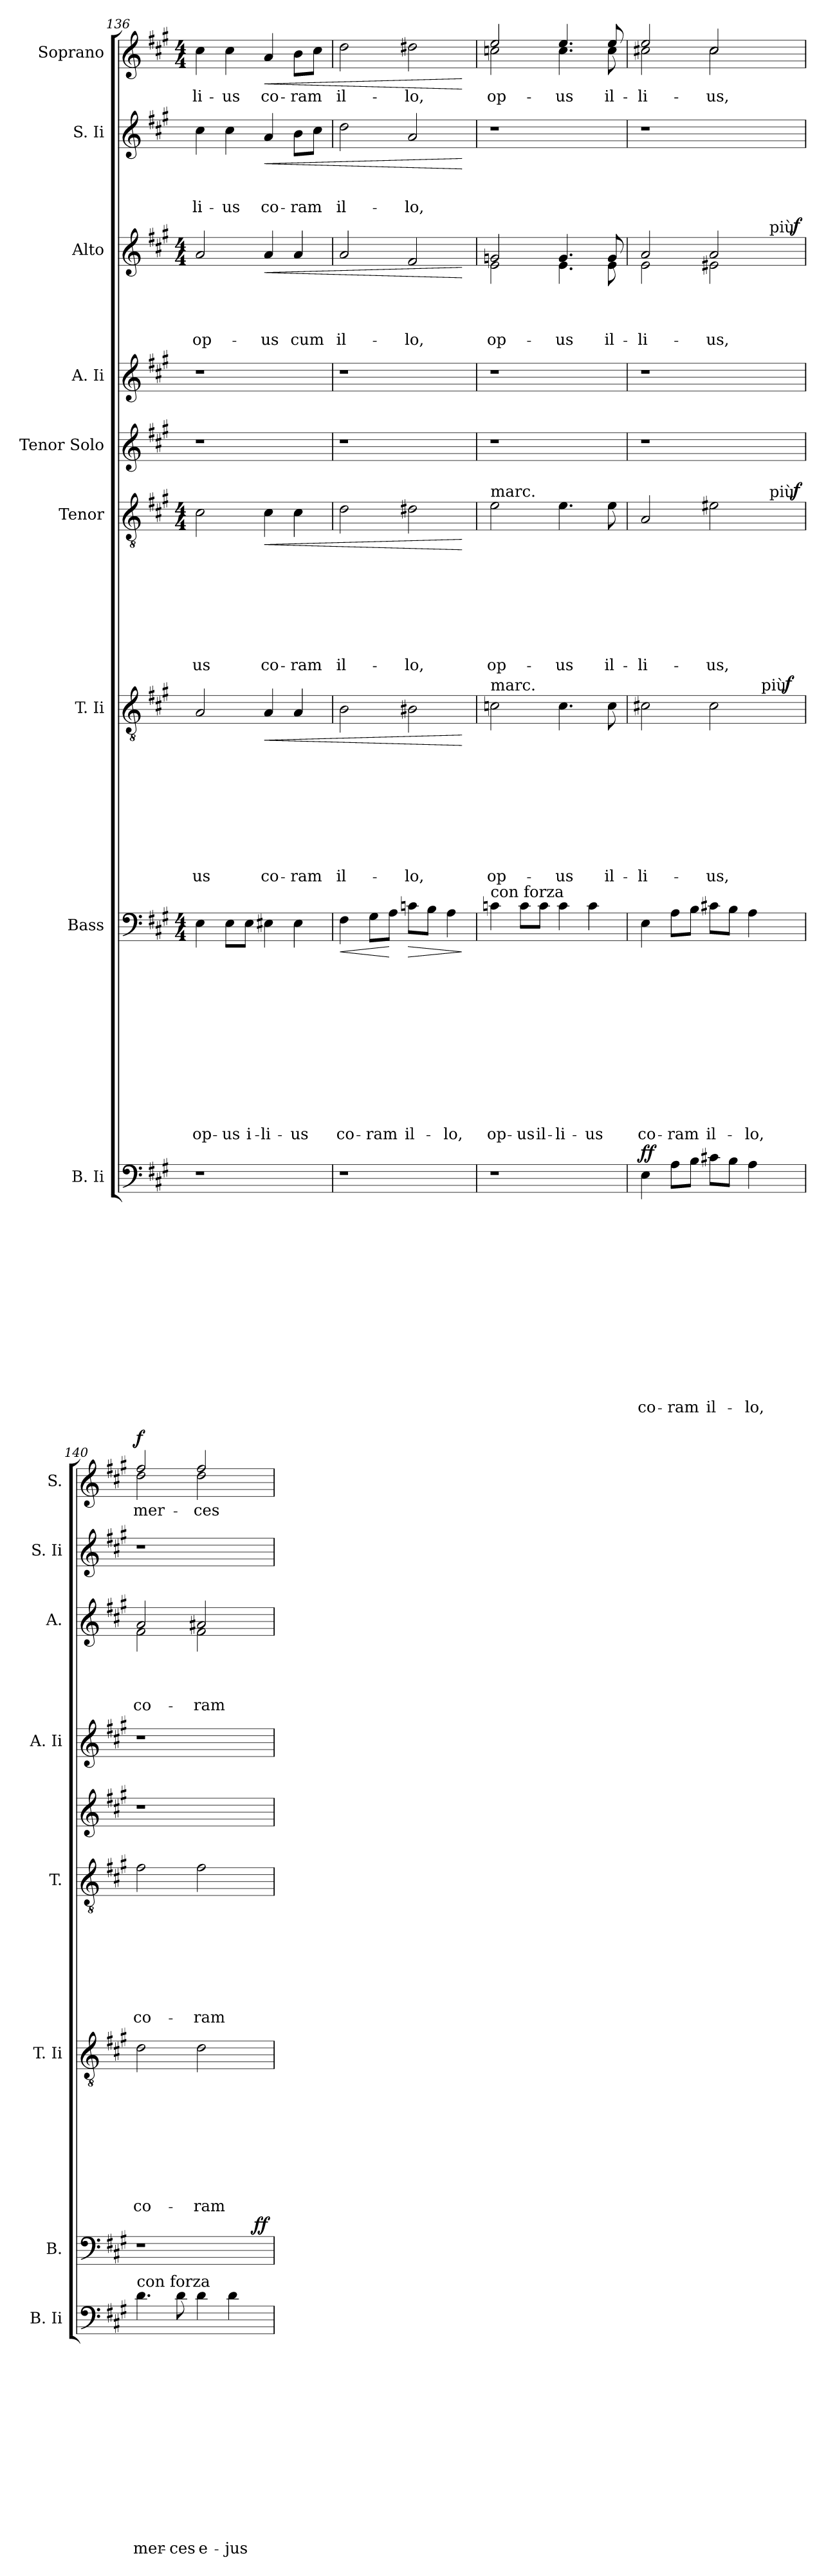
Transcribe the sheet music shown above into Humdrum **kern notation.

**kern	**text	**text	**text	**text	**text	**text	**text	**text	**text	**text	**text	**text	**text	**text	**dynam	**kern	**text	**text	**text	**text	**text	**text	**text	**text	**text	**text	**text	**text	**dynam	**kern	**text	**text	**text	**text	**text	**text	**text	**text	**text	**dynam	**kern	**text	**text	**text	**text	**text	**text	**text	**text	**dynam	**kern	**kern	**kern	**text	**text	**text	**text	**dynam	**kern	**text	**text	**text	**dynam	**kern	**text	**dynam
*part9	*part9	*part9	*part9	*part9	*part9	*part9	*part9	*part9	*part9	*part9	*part9	*part9	*part9	*part9	*part9	*part8	*part8	*part8	*part8	*part8	*part8	*part8	*part8	*part8	*part8	*part8	*part8	*part8	*part8	*part7	*part7	*part7	*part7	*part7	*part7	*part7	*part7	*part7	*part7	*part7	*part6	*part6	*part6	*part6	*part6	*part6	*part6	*part6	*part6	*part6	*part5	*part4	*part3	*part3	*part3	*part3	*part3	*part3	*part2	*part2	*part2	*part2	*part2	*part1	*part1	*part1
*staff9	*staff9	*staff9	*staff9	*staff9	*staff9	*staff9	*staff9	*staff9	*staff9	*staff9	*staff9	*staff9	*staff9	*staff9	*staff9	*staff8	*staff8	*staff8	*staff8	*staff8	*staff8	*staff8	*staff8	*staff8	*staff8	*staff8	*staff8	*staff8	*staff8	*staff7	*staff7	*staff7	*staff7	*staff7	*staff7	*staff7	*staff7	*staff7	*staff7	*staff7	*staff6	*staff6	*staff6	*staff6	*staff6	*staff6	*staff6	*staff6	*staff6	*staff6	*staff5	*staff4	*staff3	*staff3	*staff3	*staff3	*staff3	*staff3	*staff2	*staff2	*staff2	*staff2	*staff2	*staff1	*staff1	*staff1
*I"B. Ii	*	*	*	*	*	*	*	*	*	*	*	*	*	*	*	*I"Bass	*	*	*	*	*	*	*	*	*	*	*	*	*	*I"T. Ii	*	*	*	*	*	*	*	*	*	*	*I"Tenor	*	*	*	*	*	*	*	*	*	*I"Tenor Solo	*I"A. Ii	*I"Alto	*	*	*	*	*	*I"S. Ii	*	*	*	*	*I"Soprano	*	*
*I'B. Ii	*	*	*	*	*	*	*	*	*	*	*	*	*	*	*	*I'B.	*	*	*	*	*	*	*	*	*	*	*	*	*	*I'T. Ii	*	*	*	*	*	*	*	*	*	*	*I'T.	*	*	*	*	*	*	*	*	*	*	*I'A. Ii	*I'A.	*	*	*	*	*	*I'S. Ii	*	*	*	*	*I'S.	*	*
*clefF4	*	*	*	*	*	*	*	*	*	*	*	*	*	*	*	*clefF4	*	*	*	*	*	*	*	*	*	*	*	*	*	*clefGv2	*	*	*	*	*	*	*	*	*	*	*clefGv2	*	*	*	*	*	*	*	*	*	*clefG2	*clefG2	*clefG2	*	*	*	*	*	*clefG2	*	*	*	*	*clefG2	*	*
*k[f#c#g#]	*	*	*	*	*	*	*	*	*	*	*	*	*	*	*	*k[f#c#g#]	*	*	*	*	*	*	*	*	*	*	*	*	*	*k[f#c#g#]	*	*	*	*	*	*	*	*	*	*	*k[f#c#g#]	*	*	*	*	*	*	*	*	*	*k[f#c#g#]	*k[f#c#g#]	*k[f#c#g#]	*	*	*	*	*	*k[f#c#g#]	*	*	*	*	*k[f#c#g#]	*	*
*A:	*	*	*	*	*	*	*	*	*	*	*	*	*	*	*	*A:	*	*	*	*	*	*	*	*	*	*	*	*	*	*A:	*	*	*	*	*	*	*	*	*	*	*A:	*	*	*	*	*	*	*	*	*	*A:	*A:	*A:	*	*	*	*	*	*A:	*	*	*	*	*A:	*	*
*	*	*	*	*	*	*	*	*	*	*	*	*	*	*	*	*M4/4	*	*	*	*	*	*	*	*	*	*	*	*	*	*	*	*	*	*	*	*	*	*	*	*	*M4/4	*	*	*	*	*	*	*	*	*	*	*	*M4/4	*	*	*	*	*	*	*	*	*	*	*M4/4	*	*
=136	=136	=136	=136	=136	=136	=136	=136	=136	=136	=136	=136	=136	=136	=136	=136	=136	=136	=136	=136	=136	=136	=136	=136	=136	=136	=136	=136	=136	=136	=136	=136	=136	=136	=136	=136	=136	=136	=136	=136	=136	=136	=136	=136	=136	=136	=136	=136	=136	=136	=136	=136	=136	=136	=136	=136	=136	=136	=136	=136	=136	=136	=136	=136	=136	=136	=136
!	!	!	!	!	!	!	!	!	!	!	!	!	!	!	!	!	!	!	!	!	!	!	!	!	!	!	!	!LO:LY:b	!	!	!	!	!	!	!	!	!	!	!LO:LY:b	!	!	!	!	!	!	!	!	!	!LO:LY:b	!	!	!	!	!	!	!	!LO:LY:b	!	!	!	!	!LO:LY:b	!	!	!LO:LY:b	!
1r	.	.	.	.	.	.	.	.	.	.	.	.	.	.	.	4E\	.	.	.	.	.	.	.	.	.	.	.	op-	.	2A/	.	.	.	.	.	.	.	.	-us	.	2c#\	.	.	.	.	.	.	.	-us	.	1r	1r	2a/	.	.	.	op-	.	4cc#\	.	.	-li-	.	4cc#\	-li-	.
!	!	!	!	!	!	!	!	!	!	!	!	!	!	!	!	!	!	!	!	!	!	!	!	!	!	!	!	!LO:LY:b	!	!	!	!	!	!	!	!	!	!	!	!	!	!	!	!	!	!	!	!	!	!	!	!	!	!	!	!	!	!	!	!	!	!LO:LY:b	!	!	!LO:LY:b	!
.	.	.	.	.	.	.	.	.	.	.	.	.	.	.	.	8E\L	.	.	.	.	.	.	.	.	.	.	.	-us	.	.	.	.	.	.	.	.	.	.	.	.	.	.	.	.	.	.	.	.	.	.	.	.	.	.	.	.	.	.	4cc#\	.	.	-us	.	4cc#\	-us	.
!	!	!	!	!	!	!	!	!	!	!	!	!	!	!	!	!	!	!	!	!	!	!	!	!	!	!	!	!LO:LY:b	!	!	!	!	!	!	!	!	!	!	!	!	!	!	!	!	!	!	!	!	!	!	!	!	!	!	!	!	!	!	!	!	!	!	!	!	!	!
.	.	.	.	.	.	.	.	.	.	.	.	.	.	.	.	8E\J	.	.	.	.	.	.	.	.	.	.	.	i-	.	.	.	.	.	.	.	.	.	.	.	.	.	.	.	.	.	.	.	.	.	.	.	.	.	.	.	.	.	.	.	.	.	.	.	.	.	.
!	!	!	!	!	!	!	!	!	!	!	!	!	!	!	!	!	!	!	!	!	!	!	!	!	!	!	!	!LO:LY:b	!	!	!	!	!	!	!	!	!	!	!LO:LY:b	!LO:HP:b	!	!	!	!	!	!	!	!	!LO:LY:b	!LO:HP:b	!	!	!	!	!	!	!LO:LY:b	!LO:HP:b	!	!	!	!LO:LY:b	!LO:HP:b	!	!LO:LY:b	!LO:HP:b
.	.	.	.	.	.	.	.	.	.	.	.	.	.	.	.	4E#X\	.	.	.	.	.	.	.	.	.	.	.	-li-	.	4A/	.	.	.	.	.	.	.	.	co-	<	4c#\	.	.	.	.	.	.	.	co-	<	.	.	4a/	.	.	.	-us	<	4a/	.	.	co-	<	4a/	co-	<
!	!	!	!	!	!	!	!	!	!	!	!	!	!	!	!	!	!	!	!	!	!	!	!	!	!	!	!	!LO:LY:b	!	!	!	!	!	!	!	!	!	!	!LO:LY:b	!	!	!	!	!	!	!	!	!	!LO:LY:b	!	!	!	!	!	!	!	!LO:LY:b	!	!	!	!	!LO:LY:b	!	!	!LO:LY:b	!
.	.	.	.	.	.	.	.	.	.	.	.	.	.	.	.	4E#\	.	.	.	.	.	.	.	.	.	.	.	-us	.	4A/	.	.	.	.	.	.	.	.	-ram	.	4c#\	.	.	.	.	.	.	.	-ram	.	.	.	4a/	.	.	.	cum	.	8b\L	.	.	-ram	.	8b\L	-ram	.
.	.	.	.	.	.	.	.	.	.	.	.	.	.	.	.	.	.	.	.	.	.	.	.	.	.	.	.	.	.	.	.	.	.	.	.	.	.	.	.	.	.	.	.	.	.	.	.	.	.	.	.	.	.	.	.	.	.	.	8cc#\J	.	.	.	.	8cc#\J	.	.
=137	=137	=137	=137	=137	=137	=137	=137	=137	=137	=137	=137	=137	=137	=137	=137	=137	=137	=137	=137	=137	=137	=137	=137	=137	=137	=137	=137	=137	=137	=137	=137	=137	=137	=137	=137	=137	=137	=137	=137	=137	=137	=137	=137	=137	=137	=137	=137	=137	=137	=137	=137	=137	=137	=137	=137	=137	=137	=137	=137	=137	=137	=137	=137	=137	=137	=137
!	!	!	!	!	!	!	!	!	!	!	!	!	!	!	!	!	!	!	!	!	!	!	!	!	!	!	!	!LO:LY:b	!LO:HP:b	!	!	!	!	!	!	!	!	!	!LO:LY:b	!	!	!	!	!	!	!	!	!	!LO:LY:b	!	!	!	!	!	!	!	!LO:LY:b	!	!	!	!	!LO:LY:b	!	!	!LO:LY:b	!
1r	.	.	.	.	.	.	.	.	.	.	.	.	.	.	.	4F#\	.	.	.	.	.	.	.	.	.	.	.	co-	<	2B\	.	.	.	.	.	.	.	.	il-	.	2d\	.	.	.	.	.	.	.	il-	.	1r	1r	2a/	.	.	.	il-	.	2dd\	.	.	il-	.	2dd\	il-	.
!	!	!	!	!	!	!	!	!	!	!	!	!	!	!	!	!	!	!	!	!	!	!	!	!	!	!	!	!LO:LY:b	!	!	!	!	!	!	!	!	!	!	!	!	!	!	!	!	!	!	!	!	!	!	!	!	!	!	!	!	!	!	!	!	!	!	!	!	!	!
.	.	.	.	.	.	.	.	.	.	.	.	.	.	.	.	8G#\L	.	.	.	.	.	.	.	.	.	.	.	-ram	.	.	.	.	.	.	.	.	.	.	.	.	.	.	.	.	.	.	.	.	.	.	.	.	.	.	.	.	.	.	.	.	.	.	.	.	.	.
.	.	.	.	.	.	.	.	.	.	.	.	.	.	.	.	8A\J	.	.	.	.	.	.	.	.	.	.	.	.	[	.	.	.	.	.	.	.	.	.	.	.	.	.	.	.	.	.	.	.	.	.	.	.	.	.	.	.	.	.	.	.	.	.	.	.	.	.
!	!	!	!	!	!	!	!	!	!	!	!	!	!	!	!	!	!	!	!	!	!	!	!	!	!	!	!	!LO:LY:b	!LO:HP:b	!	!	!	!	!	!	!	!	!	!LO:LY:b	!	!	!	!	!	!	!	!	!	!LO:LY:b	!	!	!	!	!	!	!	!LO:LY:b	!	!	!	!	!LO:LY:b	!	!	!LO:LY:b	!
.	.	.	.	.	.	.	.	.	.	.	.	.	.	.	.	8cn\L	.	.	.	.	.	.	.	.	.	.	.	il-	>	2B#X\	.	.	.	.	.	.	.	.	-lo,	.	2d#X\	.	.	.	.	.	.	.	-lo,	.	.	.	2f#/	.	.	.	-lo,	.	2a/	.	.	-lo,	.	2dd#X\	-lo,	.
.	.	.	.	.	.	.	.	.	.	.	.	.	.	.	.	8B\J	.	.	.	.	.	.	.	.	.	.	.	.	.	.	.	.	.	.	.	.	.	.	.	.	.	.	.	.	.	.	.	.	.	.	.	.	.	.	.	.	.	.	.	.	.	.	.	.	.	.
!	!	!	!	!	!	!	!	!	!	!	!	!	!	!	!	!	!	!	!	!	!	!	!	!	!	!	!	!LO:LY:b	!	!	!	!	!	!	!	!	!	!	!	!	!	!	!	!	!	!	!	!	!	!	!	!	!	!	!	!	!	!	!	!	!	!	!	!	!	!
.	.	.	.	.	.	.	.	.	.	.	.	.	.	.	.	4A\	.	.	.	.	.	.	.	.	.	.	.	-lo,	.	.	.	.	.	.	.	.	.	.	.	.	.	.	.	.	.	.	.	.	.	.	.	.	.	.	.	.	.	.	.	.	.	.	.	.	.	.
.	.	.	.	.	.	.	.	.	.	.	.	.	.	.	.	.	.	.	.	.	.	.	.	.	.	.	.	.	]	.	.	.	.	.	.	.	.	.	.	[	.	.	.	.	.	.	.	.	.	[	.	.	.	.	.	.	.	[	.	.	.	.	[	.	.	[
!!LO:PB:g=z
=138	=138	=138	=138	=138	=138	=138	=138	=138	=138	=138	=138	=138	=138	=138	=138	=138	=138	=138	=138	=138	=138	=138	=138	=138	=138	=138	=138	=138	=138	=138	=138	=138	=138	=138	=138	=138	=138	=138	=138	=138	=138	=138	=138	=138	=138	=138	=138	=138	=138	=138	=138	=138	=138	=138	=138	=138	=138	=138	=138	=138	=138	=138	=138	=138	=138	=138
!	!	!	!	!	!	!	!	!	!	!	!	!	!	!	!	!	!	!	!	!	!	!	!	!	!	!	!	!	!	!	!	!	!	!	!	!	!	!	!	!	!	!	!	!	!	!	!	!	!	!	!	!	!LO:TX:a:t=marc.	!	!	!	!	!	!	!	!	!	!	!	!	!
!	!	!	!	!	!	!	!	!	!	!	!	!	!	!	!	!	!	!	!	!	!	!	!	!	!	!	!	!	!	!	!	!	!	!	!	!	!	!	!	!	!LO:TX:a:t=marc.	!	!	!	!	!	!	!	!	!	!	!	!	!	!	!	!	!	!	!	!	!	!	!	!	!
!	!	!	!	!	!	!	!	!	!	!	!	!	!	!	!	!	!	!	!	!	!	!	!	!	!	!	!	!	!	!LO:TX:a:t=marc.	!	!	!	!	!	!	!	!	!	!	!	!	!	!	!	!	!	!	!	!	!	!	!	!	!	!	!	!	!	!	!	!	!	!	!	!
!	!	!	!	!	!	!	!	!	!	!	!	!	!	!	!	!LO:TX:a:t=con forza	!	!	!	!	!	!	!	!	!	!	!	!	!	!	!	!	!	!	!	!	!	!	!	!	!	!	!	!	!	!	!	!	!	!	!	!	!	!	!	!	!	!	!	!	!	!	!	!	!	!
!	!	!	!	!	!	!	!	!	!	!	!	!	!	!	!	!	!	!	!	!	!	!	!	!	!	!	!	!LO:LY:b	!	!	!	!	!	!	!	!	!	!	!LO:LY:b	!	!	!	!	!	!	!	!	!	!LO:LY:b	!	!	!	!	!	!	!	!LO:LY:b	!	!	!	!	!	!	!	!LO:LY:b	!
*	*	*	*	*	*	*	*	*	*	*	*	*	*	*	*	*	*	*	*	*	*	*	*	*	*	*	*	*	*	*	*	*	*	*	*	*	*	*	*	*	*	*	*	*	*	*	*	*	*	*	*	*	*^	*	*	*	*	*	*	*	*	*	*	*^	*	*
1r	.	.	.	.	.	.	.	.	.	.	.	.	.	.	.	4cn\	.	.	.	.	.	.	.	.	.	.	.	op-	.	2cn\	.	.	.	.	.	.	.	.	op-	.	2e\	.	.	.	.	.	.	.	op-	.	1r	1r	2gn/	2e\	.	.	.	op-	.	1r	.	.	.	.	2ee/	2ccn\	op-	.
!	!	!	!	!	!	!	!	!	!	!	!	!	!	!	!	!	!	!	!	!	!	!	!	!	!	!	!	!LO:LY:b	!	!	!	!	!	!	!	!	!	!	!	!	!	!	!	!	!	!	!	!	!	!	!	!	!	!	!	!	!	!	!	!	!	!	!	!	!	!	!	!
.	.	.	.	.	.	.	.	.	.	.	.	.	.	.	.	8c\L	.	.	.	.	.	.	.	.	.	.	.	-us	.	.	.	.	.	.	.	.	.	.	.	.	.	.	.	.	.	.	.	.	.	.	.	.	.	.	.	.	.	.	.	.	.	.	.	.	.	.	.	.
!	!	!	!	!	!	!	!	!	!	!	!	!	!	!	!	!	!	!	!	!	!	!	!	!	!	!	!	!LO:LY:b	!	!	!	!	!	!	!	!	!	!	!	!	!	!	!	!	!	!	!	!	!	!	!	!	!	!	!	!	!	!	!	!	!	!	!	!	!	!	!	!
.	.	.	.	.	.	.	.	.	.	.	.	.	.	.	.	8c\J	.	.	.	.	.	.	.	.	.	.	.	il-	.	.	.	.	.	.	.	.	.	.	.	.	.	.	.	.	.	.	.	.	.	.	.	.	.	.	.	.	.	.	.	.	.	.	.	.	.	.	.	.
!	!	!	!	!	!	!	!	!	!	!	!	!	!	!	!	!	!	!	!	!	!	!	!	!	!	!	!	!LO:LY:b	!	!	!	!	!	!	!	!	!	!	!LO:LY:b	!	!	!	!	!	!	!	!	!	!LO:LY:b	!	!	!	!	!	!	!	!	!LO:LY:b	!	!	!	!	!	!	!	!	!LO:LY:b	!
.	.	.	.	.	.	.	.	.	.	.	.	.	.	.	.	4c\	.	.	.	.	.	.	.	.	.	.	.	-li-	.	4.c\	.	.	.	.	.	.	.	.	-us	.	4.e\	.	.	.	.	.	.	.	-us	.	.	.	4.g/	4.e\	.	.	.	-us	.	.	.	.	.	.	4.ee/	4.cc\	-us	.
!	!	!	!	!	!	!	!	!	!	!	!	!	!	!	!	!	!	!	!	!	!	!	!	!	!	!	!	!LO:LY:b	!	!	!	!	!	!	!	!	!	!	!	!	!	!	!	!	!	!	!	!	!	!	!	!	!	!	!	!	!	!	!	!	!	!	!	!	!	!	!	!
.	.	.	.	.	.	.	.	.	.	.	.	.	.	.	.	4c\	.	.	.	.	.	.	.	.	.	.	.	-us	.	.	.	.	.	.	.	.	.	.	.	.	.	.	.	.	.	.	.	.	.	.	.	.	.	.	.	.	.	.	.	.	.	.	.	.	.	.	.	.
!	!	!	!	!	!	!	!	!	!	!	!	!	!	!	!	!	!	!	!	!	!	!	!	!	!	!	!	!	!	!	!	!	!	!	!	!	!	!	!LO:LY:b	!	!	!	!	!	!	!	!	!	!LO:LY:b	!	!	!	!	!	!	!	!	!LO:LY:b	!	!	!	!	!	!	!	!	!LO:LY:b	!
.	.	.	.	.	.	.	.	.	.	.	.	.	.	.	.	.	.	.	.	.	.	.	.	.	.	.	.	.	.	8c\	.	.	.	.	.	.	.	.	il-	.	8e\	.	.	.	.	.	.	.	il-	.	.	.	8g/	8e\	.	.	.	il-	.	.	.	.	.	.	8ee/	8cc\	il-	.
=139	=139	=139	=139	=139	=139	=139	=139	=139	=139	=139	=139	=139	=139	=139	=139	=139	=139	=139	=139	=139	=139	=139	=139	=139	=139	=139	=139	=139	=139	=139	=139	=139	=139	=139	=139	=139	=139	=139	=139	=139	=139	=139	=139	=139	=139	=139	=139	=139	=139	=139	=139	=139	=139	=139	=139	=139	=139	=139	=139	=139	=139	=139	=139	=139	=139	=139	=139	=139
!	!	!	!	!	!	!	!	!	!	!	!	!	!	!LO:LY:b	!LO:DY:a	!	!	!	!	!	!	!	!	!	!	!	!	!LO:LY:b	!	!	!	!	!	!	!	!	!	!	!LO:LY:b	!	!	!	!	!	!	!	!	!	!LO:LY:b	!	!	!	!	!	!	!	!	!LO:LY:b	!	!	!	!	!	!	!	!	!LO:LY:b	!
*	*	*	*	*	*	*	*	*	*	*	*	*	*	*	*	*	*	*	*	*	*	*	*	*	*	*	*	*	*	*^	*	*	*	*	*	*	*	*	*	*	*^	*	*	*	*	*	*	*	*	*	*	*	*^	*	*	*	*	*	*	*	*	*	*	*	*	*	*	*
*	*	*	*	*	*	*	*	*	*	*	*	*	*	*	*	*	*	*	*	*	*	*	*	*	*	*	*	*	*	*	*^	*	*	*	*	*	*	*	*	*	*	*	*^	*	*	*	*	*	*	*	*	*	*	*	*	*	*^	*	*	*	*	*	*	*	*	*	*	*	*	*	*
4E\	.	.	.	.	.	.	.	.	.	.	.	.	.	co-	ff	4E\	.	.	.	.	.	.	.	.	.	.	.	co-	.	2c#X\	2...ryy	2ryy	.	.	.	.	.	.	.	.	-li-	.	2A/	2ryy	2ryy	.	.	.	.	.	.	.	-li-	.	1r	1r	2a/	2e\	2ryy	2ryy	.	.	.	-li-	.	1r	.	.	.	.	2ee/	2cc#X\	-li-	.
!	!	!	!	!	!	!	!	!	!	!	!	!	!	!LO:LY:b	!	!	!	!	!	!	!	!	!	!	!	!	!	!LO:LY:b	!	!	!	!	!	!	!	!	!	!	!	!	!	!	!	!	!	!	!	!	!	!	!	!	!	!	!	!	!	!	!	!	!	!	!	!	!	!	!	!	!	!	!	!	!	!
8A\L	.	.	.	.	.	.	.	.	.	.	.	.	.	-ram	.	8A\L	.	.	.	.	.	.	.	.	.	.	.	-ram	.	.	.	.	.	.	.	.	.	.	.	.	.	.	.	.	.	.	.	.	.	.	.	.	.	.	.	.	.	.	.	.	.	.	.	.	.	.	.	.	.	.	.	.	.	.
8B\J	.	.	.	.	.	.	.	.	.	.	.	.	.	.	.	8B\J	.	.	.	.	.	.	.	.	.	.	.	.	.	.	.	.	.	.	.	.	.	.	.	.	.	.	.	.	.	.	.	.	.	.	.	.	.	.	.	.	.	.	.	.	.	.	.	.	.	.	.	.	.	.	.	.	.	.
!	!	!	!	!	!	!	!	!	!	!	!	!	!	!LO:LY:b	!	!	!	!	!	!	!	!	!	!	!	!	!	!LO:LY:b	!	!	!	!	!	!	!	!	!	!	!	!	!LO:LY:b	!	!	!	!	!	!	!	!	!	!	!	!LO:LY:b	!	!	!	!	!	!	!	!	!	!	!LO:LY:b	!	!	!	!	!	!	!	!	!LO:LY:b	!
8c#X\L	.	.	.	.	.	.	.	.	.	.	.	.	.	il-	.	8c#X\L	.	.	.	.	.	.	.	.	.	.	.	il-	.	2c#\	.	4ryy	.	.	.	.	.	.	.	.	-us,	.	2e#X\	4...ryy	4ryy	.	.	.	.	.	.	.	-us,	.	.	.	2a/	2e#X\	4...ryy	4ryy	.	.	.	-us,	.	.	.	.	.	.	2cc#/	2cc#\	-us,	.
8B\J	.	.	.	.	.	.	.	.	.	.	.	.	.	.	.	8B\J	.	.	.	.	.	.	.	.	.	.	.	.	.	.	.	.	.	.	.	.	.	.	.	.	.	.	.	.	.	.	.	.	.	.	.	.	.	.	.	.	.	.	.	.	.	.	.	.	.	.	.	.	.	.	.	.	.	.
!	!	!	!	!	!	!	!	!	!	!	!	!	!	!LO:LY:b	!	!	!	!	!	!	!	!	!	!	!	!	!	!LO:LY:b	!	!	!	!	!	!	!	!	!	!	!	!	!	!	!	!	!	!	!	!	!	!	!	!	!	!	!	!	!	!	!	!	!	!	!	!	!	!	!	!	!	!	!	!	!	!
4A\	.	.	.	.	.	.	.	.	.	.	.	.	.	-lo,	.	4A\	.	.	.	.	.	.	.	.	.	.	.	-lo,	.	.	.	16ryy	.	.	.	.	.	.	.	.	.	.	.	.	16.ryy	.	.	.	.	.	.	.	.	.	.	.	.	.	.	16.ryy	.	.	.	.	.	.	.	.	.	.	.	.	.	.
!	!	!	!	!	!	!	!	!	!	!	!	!	!	!	!	!	!	!	!	!	!	!	!	!	!	!	!	!	!	!	!	!LO:TX:a:t=più	!	!	!	!	!	!	!	!	!	!	!	!	!	!	!	!	!	!	!	!	!	!	!	!	!	!	!	!	!	!	!	!	!	!	!	!	!	!	!	!	!	!
.	.	.	.	.	.	.	.	.	.	.	.	.	.	.	.	.	.	.	.	.	.	.	.	.	.	.	.	.	.	.	.	8.ryy	.	.	.	.	.	.	.	.	.	.	.	.	.	.	.	.	.	.	.	.	.	.	.	.	.	.	.	.	.	.	.	.	.	.	.	.	.	.	.	.	.	.
!	!	!	!	!	!	!	!	!	!	!	!	!	!	!	!	!	!	!	!	!	!	!	!	!	!	!	!	!	!	!	!	!	!	!	!	!	!	!	!	!	!	!	!	!	!	!	!	!	!	!	!	!	!	!	!	!	!	!	!	!LO:TX:a:t=più	!	!	!	!	!	!	!	!	!	!	!	!	!	!
!	!	!	!	!	!	!	!	!	!	!	!	!	!	!	!	!	!	!	!	!	!	!	!	!	!	!	!	!	!	!	!	!	!	!	!	!	!	!	!	!	!	!	!	!	!LO:TX:a:t=più	!	!	!	!	!	!	!	!	!	!	!	!	!	!	!	!	!	!	!	!	!	!	!	!	!	!	!	!	!
.	.	.	.	.	.	.	.	.	.	.	.	.	.	.	.	.	.	.	.	.	.	.	.	.	.	.	.	.	.	.	.	.	.	.	.	.	.	.	.	.	.	.	.	.	8ryy	.	.	.	.	.	.	.	.	.	.	.	.	.	.	8ryy	.	.	.	.	.	.	.	.	.	.	.	.	.	.
!	!	!	!	!	!	!	!	!	!	!	!	!	!	!	!	!	!	!	!	!	!	!	!	!	!	!	!	!	!	!	!	!	!	!	!	!	!	!	!	!	!	!LO:DY:a	!	!	!	!	!	!	!	!	!	!	!	!	!	!	!	!	!	!	!	!	!	!	!	!	!	!	!	!	!	!	!	!
.	.	.	.	.	.	.	.	.	.	.	.	.	.	.	.	.	.	.	.	.	.	.	.	.	.	.	.	.	.	.	16ryy	.	.	.	.	.	.	.	.	.	.	f	.	.	.	.	.	.	.	.	.	.	.	.	.	.	.	.	.	.	.	.	.	.	.	.	.	.	.	.	.	.	.	.
!	!	!	!	!	!	!	!	!	!	!	!	!	!	!	!	!	!	!	!	!	!	!	!	!	!	!	!	!	!	!	!	!	!	!	!	!	!	!	!	!	!	!	!	!	!	!	!	!	!	!	!	!	!	!LO:DY:a	!	!	!	!	!	!	!	!	!	!	!LO:DY:a	!	!	!	!	!	!	!	!	!
.	.	.	.	.	.	.	.	.	.	.	.	.	.	.	.	.	.	.	.	.	.	.	.	.	.	.	.	.	.	.	.	.	.	.	.	.	.	.	.	.	.	.	.	32ryy	32ryy	.	.	.	.	.	.	.	.	f	.	.	.	.	32ryy	32ryy	.	.	.	.	f	.	.	.	.	.	.	.	.	.
=140	=140	=140	=140	=140	=140	=140	=140	=140	=140	=140	=140	=140	=140	=140	=140	=140	=140	=140	=140	=140	=140	=140	=140	=140	=140	=140	=140	=140	=140	=140	=140	=140	=140	=140	=140	=140	=140	=140	=140	=140	=140	=140	=140	=140	=140	=140	=140	=140	=140	=140	=140	=140	=140	=140	=140	=140	=140	=140	=140	=140	=140	=140	=140	=140	=140	=140	=140	=140	=140	=140	=140	=140	=140	=140
!LO:TX:a:t=con forza	!	!	!	!	!	!	!	!	!	!	!	!	!	!	!	!	!	!	!	!	!	!	!	!	!	!	!	!	!	!	!	!	!	!	!	!	!	!	!	!	!	!	!	!	!	!	!	!	!	!	!	!	!	!	!	!	!	!	!	!	!	!	!	!	!	!	!	!	!	!	!	!	!	!
!	!	!	!	!	!	!	!	!	!	!	!	!	!	!LO:LY:b	!	!	!	!	!	!	!	!	!	!	!	!	!	!	!	!	!	!	!	!	!	!	!	!	!	!	!LO:LY:b	!	!	!	!	!	!	!	!	!	!	!	!LO:LY:b	!	!	!	!	!	!	!	!	!	!	!LO:LY:b	!	!	!	!	!	!	!	!	!LO:LY:b	!LO:DY:a
*	*	*	*	*	*	*	*	*	*	*	*	*	*	*	*	*	*	*	*	*	*	*	*	*	*	*	*	*	*	*v	*v	*v	*	*	*	*	*	*	*	*	*	*	*	*	*	*	*	*	*	*	*	*	*	*	*	*	*	*v	*v	*v	*	*	*	*	*	*	*	*	*	*	*	*	*	*
*	*	*	*	*	*	*	*	*	*	*	*	*	*	*	*	*^	*	*	*	*	*	*	*	*	*	*	*	*	*	*	*	*	*	*	*	*	*	*	*	*	*v	*v	*v	*	*	*	*	*	*	*	*	*	*	*	*	*	*	*	*	*	*	*	*	*	*	*	*	*	*	*
4.d\	.	.	.	.	.	.	.	.	.	.	.	.	.	mer-	.	1r	2...ryy	.	.	.	.	.	.	.	.	.	.	.	.	.	2d\	.	.	.	.	.	.	.	.	co-	.	2f#\	.	.	.	.	.	.	.	co-	.	1r	1r	2a/	2f#\	.	.	.	co-	.	1r	.	.	.	.	2ff#/	2dd\	mer-	f
!	!	!	!	!	!	!	!	!	!	!	!	!	!	!LO:LY:b	!	!	!	!	!	!	!	!	!	!	!	!	!	!	!	!	!	!	!	!	!	!	!	!	!	!	!	!	!	!	!	!	!	!	!	!	!	!	!	!	!	!	!	!	!	!	!	!	!	!	!	!	!	!	!
8d\	.	.	.	.	.	.	.	.	.	.	.	.	.	-ces	.	.	.	.	.	.	.	.	.	.	.	.	.	.	.	.	.	.	.	.	.	.	.	.	.	.	.	.	.	.	.	.	.	.	.	.	.	.	.	.	.	.	.	.	.	.	.	.	.	.	.	.	.	.	.
!	!	!	!	!	!	!	!	!	!	!	!	!	!	!LO:LY:b	!	!	!	!	!	!	!	!	!	!	!	!	!	!	!	!	!	!	!	!	!	!	!	!	!	!LO:LY:b	!	!	!	!	!	!	!	!	!	!LO:LY:b	!	!	!	!	!	!	!	!	!LO:LY:b	!	!	!	!	!	!	!	!	!LO:LY:b	!
4d\	.	.	.	.	.	.	.	.	.	.	.	.	.	e-	.	.	.	.	.	.	.	.	.	.	.	.	.	.	.	.	2d\	.	.	.	.	.	.	.	.	-ram	.	2f#\	.	.	.	.	.	.	.	-ram	.	.	.	2a#X/	2f#\	.	.	.	-ram	.	.	.	.	.	.	2ff#/	2dd\	-ces	.
!	!	!	!	!	!	!	!	!	!	!	!	!	!	!LO:LY:b	!	!	!	!	!	!	!	!	!	!	!	!	!	!	!	!	!	!	!	!	!	!	!	!	!	!	!	!	!	!	!	!	!	!	!	!	!	!	!	!	!	!	!	!	!	!	!	!	!	!	!	!	!	!	!
4d\	.	.	.	.	.	.	.	.	.	.	.	.	.	-jus	.	.	.	.	.	.	.	.	.	.	.	.	.	.	.	.	.	.	.	.	.	.	.	.	.	.	.	.	.	.	.	.	.	.	.	.	.	.	.	.	.	.	.	.	.	.	.	.	.	.	.	.	.	.	.
!	!	!	!	!	!	!	!	!	!	!	!	!	!	!	!	!	!	!	!	!	!	!	!	!	!	!	!	!	!	!LO:DY:a	!	!	!	!	!	!	!	!	!	!	!	!	!	!	!	!	!	!	!	!	!	!	!	!	!	!	!	!	!	!	!	!	!	!	!	!	!	!	!
.	.	.	.	.	.	.	.	.	.	.	.	.	.	.	.	.	16ryy	.	.	.	.	.	.	.	.	.	.	.	.	ff	.	.	.	.	.	.	.	.	.	.	.	.	.	.	.	.	.	.	.	.	.	.	.	.	.	.	.	.	.	.	.	.	.	.	.	.	.	.	.
*	*	*	*	*	*	*	*	*	*	*	*	*	*	*	*	*v	*v	*	*	*	*	*	*	*	*	*	*	*	*	*	*	*	*	*	*	*	*	*	*	*	*	*	*	*	*	*	*	*	*	*	*	*	*	*v	*v	*	*	*	*	*	*	*	*	*	*	*v	*v	*	*
=	=	=	=	=	=	=	=	=	=	=	=	=	=	=	=	=	=	=	=	=	=	=	=	=	=	=	=	=	=	=	=	=	=	=	=	=	=	=	=	=	=	=	=	=	=	=	=	=	=	=	=	=	=	=	=	=	=	=	=	=	=	=	=	=	=	=
*-	*-	*-	*-	*-	*-	*-	*-	*-	*-	*-	*-	*-	*-	*-	*-	*-	*-	*-	*-	*-	*-	*-	*-	*-	*-	*-	*-	*-	*-	*-	*-	*-	*-	*-	*-	*-	*-	*-	*-	*-	*-	*-	*-	*-	*-	*-	*-	*-	*-	*-	*-	*-	*-	*-	*-	*-	*-	*-	*-	*-	*-	*-	*-	*-	*-	*-
